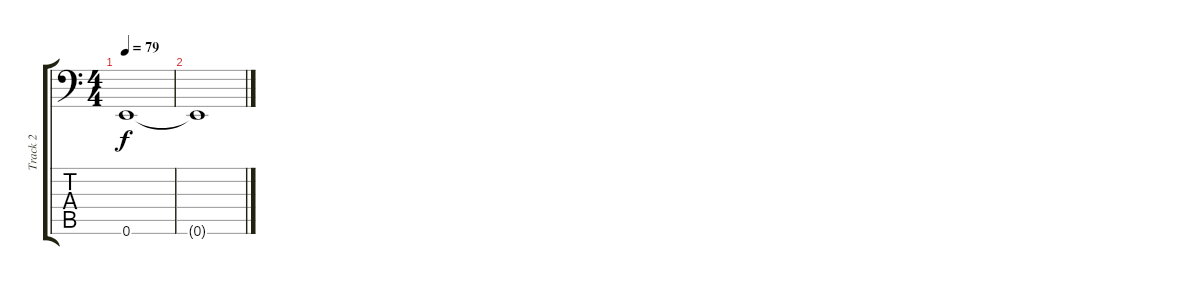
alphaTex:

\track ("Track 2" "Track 2") {instrument electricbasspick}
\staff {score tabs}
\tuning (E3 B2 G2 D2 A1 E1) {hide}
\ts (4 4)
\tempo 79
\clef f4
\ks c
0.6{t}.1{dy f} |
0.6{t}.1
